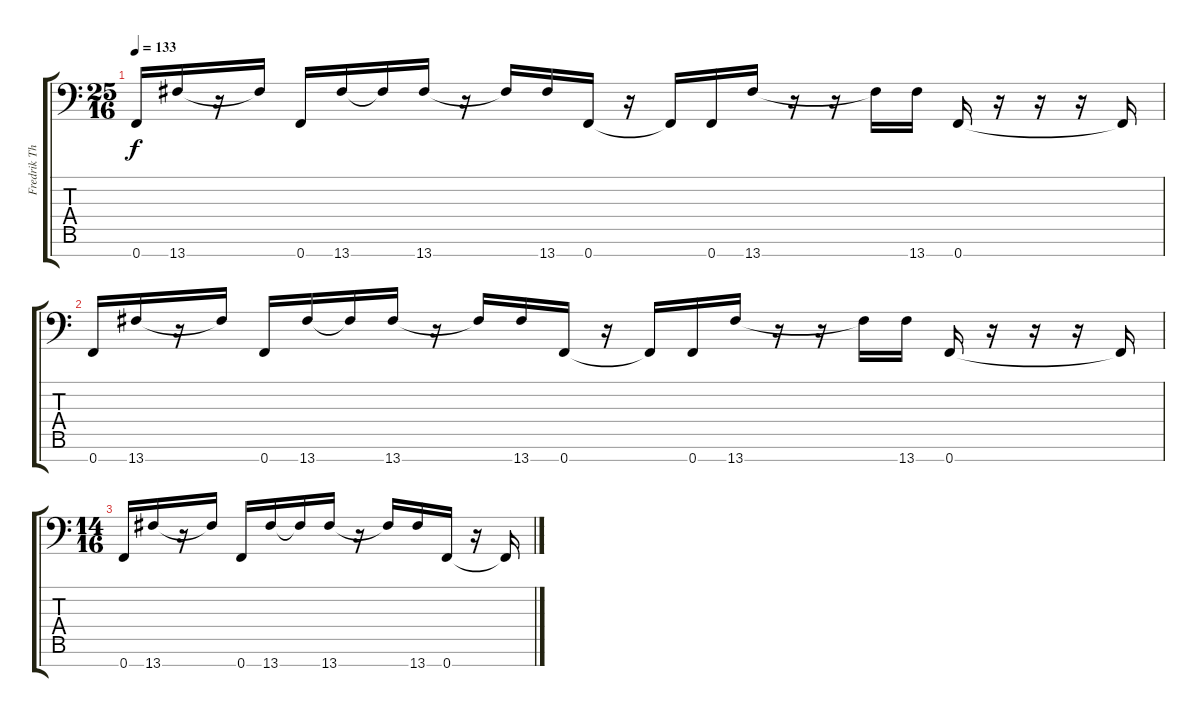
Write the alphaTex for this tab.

\track ("Fredrik Thordendal ( Rythm'n'Solo )" "Fredrik Th") {instrument overdrivenguitar}
\staff {score tabs}
\tuning (Bb3 F3 Db3 Ab2 Eb2 Bb1 F1) {hide}
\ts (25 16)
\tempo 133
\clef f4
\ks c
0.7.16{dy f volume 0} 13.7.16 r.16 13.7{t}.16 0.7.16 13.7.16 13.7{t}.16 13.7.16 r.16 13.7{t}.16 13.7.16 0.7.16 r.16 0.7{t}.16 0.7.16 13.7.16 r.16 r.16 13.7{t}.16 13.7.16 0.7.16 r.16 r.16 r.16 0.7{t}.16 |
0.7.16 13.7.16 r.16 13.7{t}.16 0.7.16 13.7.16 13.7{t}.16 13.7.16 r.16 13.7{t}.16 13.7.16 0.7.16 r.16 0.7{t}.16 0.7.16 13.7.16 r.16 r.16 13.7{t}.16 13.7.16 0.7.16 r.16 r.16 r.16 0.7{t}.16 |
\ts (14 16)
0.7.16 13.7.16 r.16 13.7{t}.16 0.7.16 13.7.16 13.7{t}.16 13.7.16 r.16 13.7{t}.16 13.7.16 0.7.16 r.16 0.7{t}.16
